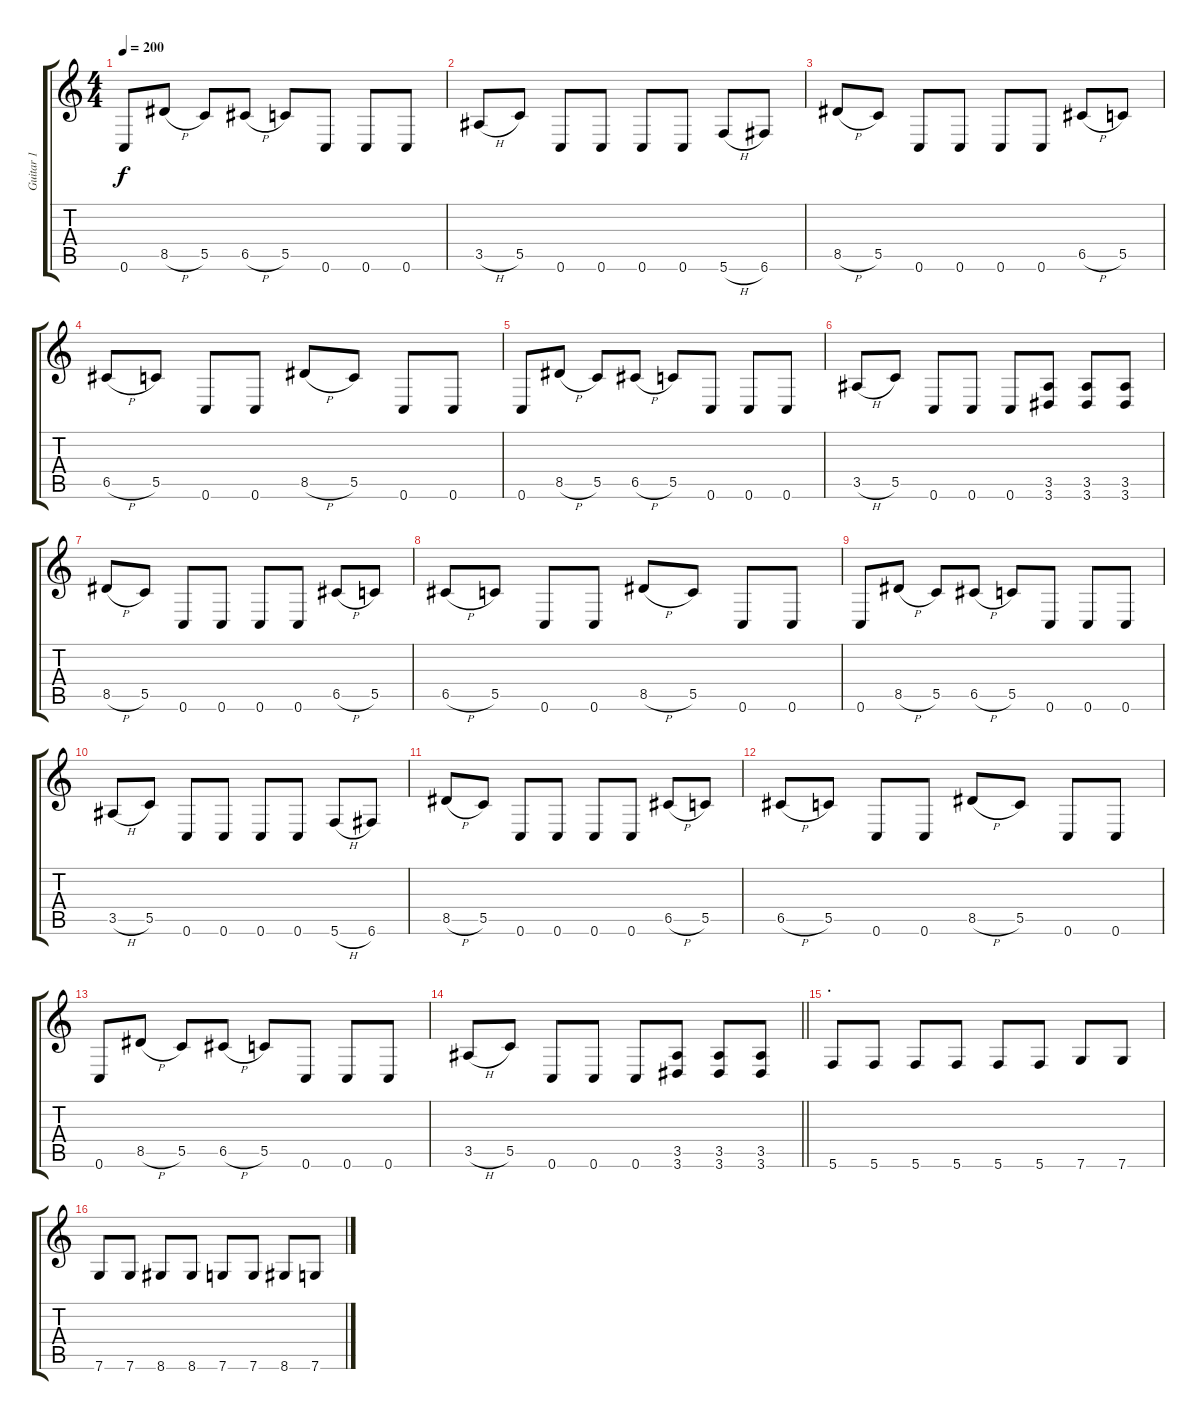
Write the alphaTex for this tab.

\track ("Guitar 1" "Guitar 1") {instrument distortionguitar}
\staff {score tabs}
\tuning (D4 A3 F3 C3 G2 C2) {hide}
\ts (4 4)
\tempo 200
\clef g2
\ks c
0.6.8{dy f} 8.5{h}.8 5.5.8 6.5{h}.8 5.5.8 0.6.8 0.6.8 0.6.8 |
3.5{h}.8 5.5.8 0.6.8 0.6.8 0.6.8 0.6.8 5.6{h}.8 6.6.8 |
8.5{h}.8 5.5.8 0.6.8 0.6.8 0.6.8 0.6.8 6.5{h}.8 5.5.8 |
6.5{h}.8 5.5.8 0.6.8 0.6.8 8.5{h}.8 5.5.8 0.6.8 0.6.8 |
0.6.8 8.5{h}.8 5.5.8 6.5{h}.8 5.5.8 0.6.8 0.6.8 0.6.8 |
3.5{h}.8 5.5.8 0.6.8 0.6.8 0.6.8 (3.5 3.6).8 (3.5 3.6).8 (3.5 3.6).8 |
8.5{h}.8 5.5.8 0.6.8 0.6.8 0.6.8 0.6.8 6.5{h}.8 5.5.8 |
6.5{h}.8 5.5.8 0.6.8 0.6.8 8.5{h}.8 5.5.8 0.6.8 0.6.8 |
0.6.8 8.5{h}.8 5.5.8 6.5{h}.8 5.5.8 0.6.8 0.6.8 0.6.8 |
3.5{h}.8 5.5.8 0.6.8 0.6.8 0.6.8 0.6.8 5.6{h}.8 6.6.8 |
8.5{h}.8 5.5.8 0.6.8 0.6.8 0.6.8 0.6.8 6.5{h}.8 5.5.8 |
6.5{h}.8 5.5.8 0.6.8 0.6.8 8.5{h}.8 5.5.8 0.6.8 0.6.8 |
0.6.8 8.5{h}.8 5.5.8 6.5{h}.8 5.5.8 0.6.8 0.6.8 0.6.8 |
\barLineRight lightlight
3.5{h}.8 5.5.8 0.6.8 0.6.8 0.6.8 (3.5 3.6).8 (3.5 3.6).8 (3.5 3.6).8 |
\section ("" ".")
5.6.8 5.6.8 5.6.8 5.6.8 5.6.8 5.6.8 7.6.8 7.6.8 |
7.6.8 7.6.8 8.6.8 8.6.8 7.6.8 7.6.8 8.6.8 7.6.8
